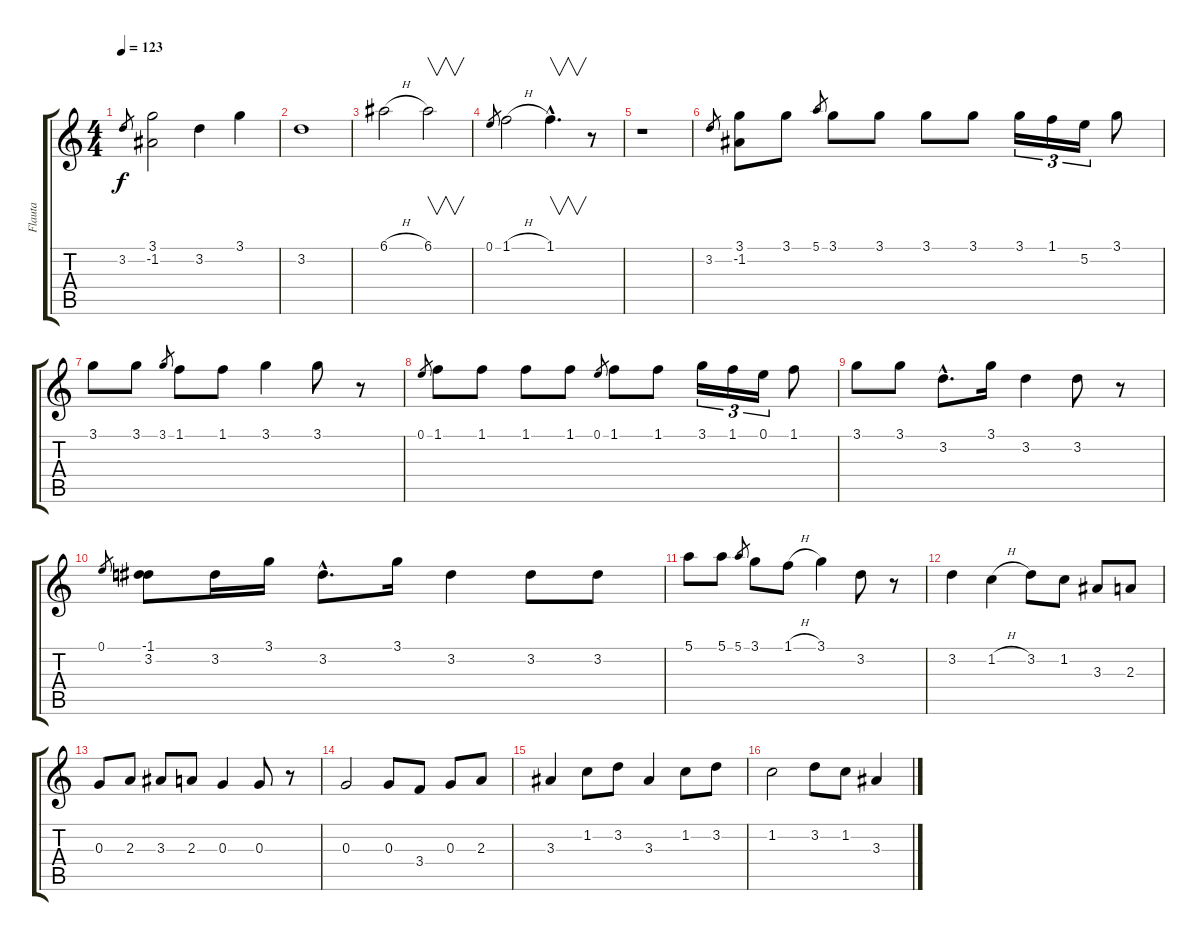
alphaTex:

\track ("Flauta" "Flauta") {instrument recorder}
\staff {score tabs}
\tuning (E5 B4 G4 D4 A3 E3) {hide}
\ts (4 4)
\tempo 123
\clef g2
\ks c
3.2.8{gr dy f instrument recorder} (3.1 -1.2).2 3.2.4 3.1.4 |
3.2.1 |
6.1{h}.2 6.1.2{v} |
0.1.8{gr} 1.1{h}.2 1.1{hac}.4{v d} r.8 |
r.1 |
3.2.8{gr} (3.1 -1.2).8 3.1.8 5.1.8{gr} 3.1.8 3.1.8 3.1.8 3.1.8 3.1.16{tu (3 2)} 1.1.16{tu (3 2)} 5.2.16{tu (3 2)} 3.1.8 |
3.1.8 3.1.8 3.1.8{gr} 1.1.8 1.1.8 3.1.4 3.1.8 r.8 |
0.1.8{gr} 1.1.8 1.1.8 1.1.8 1.1.8 0.1.8{gr} 1.1.8 1.1.8 3.1.16{tu (3 2)} 1.1.16{tu (3 2)} 0.1.16{tu (3 2)} 1.1.8 |
3.1.8 3.1.8 3.2{hac}.8{d} 3.1.16 3.2.4 3.2.8 r.8 |
0.1.8{gr} (-1.1 3.2).8 3.2.16 3.1.16 3.2{hac}.8{d} 3.1.16 3.2.4 3.2.8 3.2.8 |
5.1.8 5.1.8 5.1.8{gr} 3.1.8 1.1{h}.8 3.1.4 3.2.8 r.8 |
3.2.4 1.2{h}.4 3.2.8 1.2.8 3.3.8 2.3.8 |
0.3.8 2.3.8 3.3.8 2.3.8 0.3.4 0.3.8 r.8 |
0.3.2 0.3.8 3.4.8 0.3.8 2.3.8 |
3.3.4 1.2.8 3.2.8 3.3.4 1.2.8 3.2.8 |
1.2.2 3.2.8 1.2.8 3.3.4
